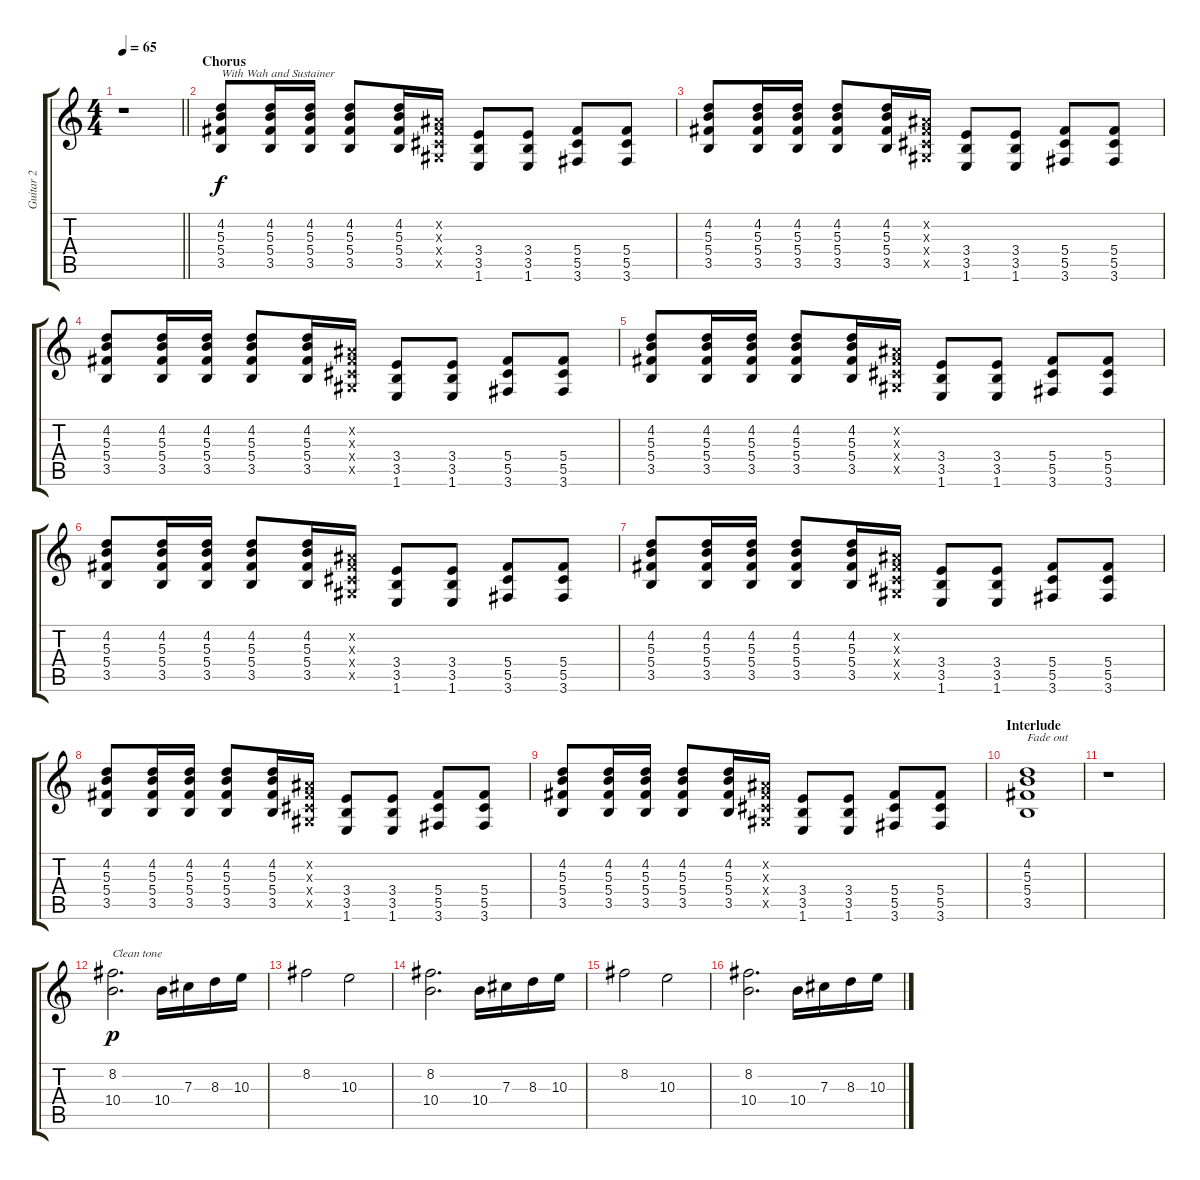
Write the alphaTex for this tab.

\track ("Guitar 2" "Guitar 2") {instrument electricguitarclean}
\staff {score tabs}
\tuning (Eb4 Bb3 Gb3 Db3 Ab2 Eb2) {hide}
\ts (4 4)
\tempo 65
\clef g2
\barLineRight lightlight
\ks c
r.1{dy mf} |
\section ("" "Chorus")
(4.2 5.3 5.4 3.5).8{txt "With Wah and Sustainer" dy f instrument distortionguitar} (4.2 5.3 5.4 3.5).16 (4.2 5.3 5.4 3.5).16 (4.2 5.3 5.4 3.5).8 (4.2 5.3 5.4 3.5).16 (0.2{x} 0.3{x} 0.4{x} 0.5{x}).16 (3.4 3.5 1.6).8 (3.4 3.5 1.6).8 (5.4 5.5 3.6).8 (5.4 5.5 3.6).8 |
(4.2 5.3 5.4 3.5).8 (4.2 5.3 5.4 3.5).16 (4.2 5.3 5.4 3.5).16 (4.2 5.3 5.4 3.5).8 (4.2 5.3 5.4 3.5).16 (0.2{x} 0.3{x} 0.4{x} 0.5{x}).16 (3.4 3.5 1.6).8 (3.4 3.5 1.6).8 (5.4 5.5 3.6).8 (5.4 5.5 3.6).8 |
(4.2 5.3 5.4 3.5).8 (4.2 5.3 5.4 3.5).16 (4.2 5.3 5.4 3.5).16 (4.2 5.3 5.4 3.5).8 (4.2 5.3 5.4 3.5).16 (0.2{x} 0.3{x} 0.4{x} 0.5{x}).16 (3.4 3.5 1.6).8 (3.4 3.5 1.6).8 (5.4 5.5 3.6).8 (5.4 5.5 3.6).8 |
(4.2 5.3 5.4 3.5).8 (4.2 5.3 5.4 3.5).16 (4.2 5.3 5.4 3.5).16 (4.2 5.3 5.4 3.5).8 (4.2 5.3 5.4 3.5).16 (0.2{x} 0.3{x} 0.4{x} 0.5{x}).16 (3.4 3.5 1.6).8 (3.4 3.5 1.6).8 (5.4 5.5 3.6).8 (5.4 5.5 3.6).8 |
(4.2 5.3 5.4 3.5).8 (4.2 5.3 5.4 3.5).16 (4.2 5.3 5.4 3.5).16 (4.2 5.3 5.4 3.5).8 (4.2 5.3 5.4 3.5).16 (0.2{x} 0.3{x} 0.4{x} 0.5{x}).16 (3.4 3.5 1.6).8 (3.4 3.5 1.6).8 (5.4 5.5 3.6).8 (5.4 5.5 3.6).8 |
(4.2 5.3 5.4 3.5).8 (4.2 5.3 5.4 3.5).16 (4.2 5.3 5.4 3.5).16 (4.2 5.3 5.4 3.5).8 (4.2 5.3 5.4 3.5).16 (0.2{x} 0.3{x} 0.4{x} 0.5{x}).16 (3.4 3.5 1.6).8 (3.4 3.5 1.6).8 (5.4 5.5 3.6).8 (5.4 5.5 3.6).8 |
(4.2 5.3 5.4 3.5).8 (4.2 5.3 5.4 3.5).16 (4.2 5.3 5.4 3.5).16 (4.2 5.3 5.4 3.5).8 (4.2 5.3 5.4 3.5).16 (0.2{x} 0.3{x} 0.4{x} 0.5{x}).16 (3.4 3.5 1.6).8 (3.4 3.5 1.6).8 (5.4 5.5 3.6).8 (5.4 5.5 3.6).8 |
(4.2 5.3 5.4 3.5).8 (4.2 5.3 5.4 3.5).16 (4.2 5.3 5.4 3.5).16 (4.2 5.3 5.4 3.5).8 (4.2 5.3 5.4 3.5).16 (0.2{x} 0.3{x} 0.4{x} 0.5{x}).16 (3.4 3.5 1.6).8 (3.4 3.5 1.6).8 (5.4 5.5 3.6).8 (5.4 5.5 3.6).8 |
\section ("" "Interlude")
(4.2 5.3 5.4 3.5).1{txt "Fade out" volume 0} |
r.1{volume 15 instrument electricguitarclean} |
(8.2 10.4).2{d txt "Clean tone" dy p} 10.4.16 7.3.16 8.3.16 10.3.16 |
8.2.2 10.3.2 |
(8.2 10.4).2{d} 10.4.16 7.3.16 8.3.16 10.3.16 |
8.2.2 10.3.2 |
(8.2 10.4).2{d} 10.4.16 7.3.16 8.3.16 10.3.16
